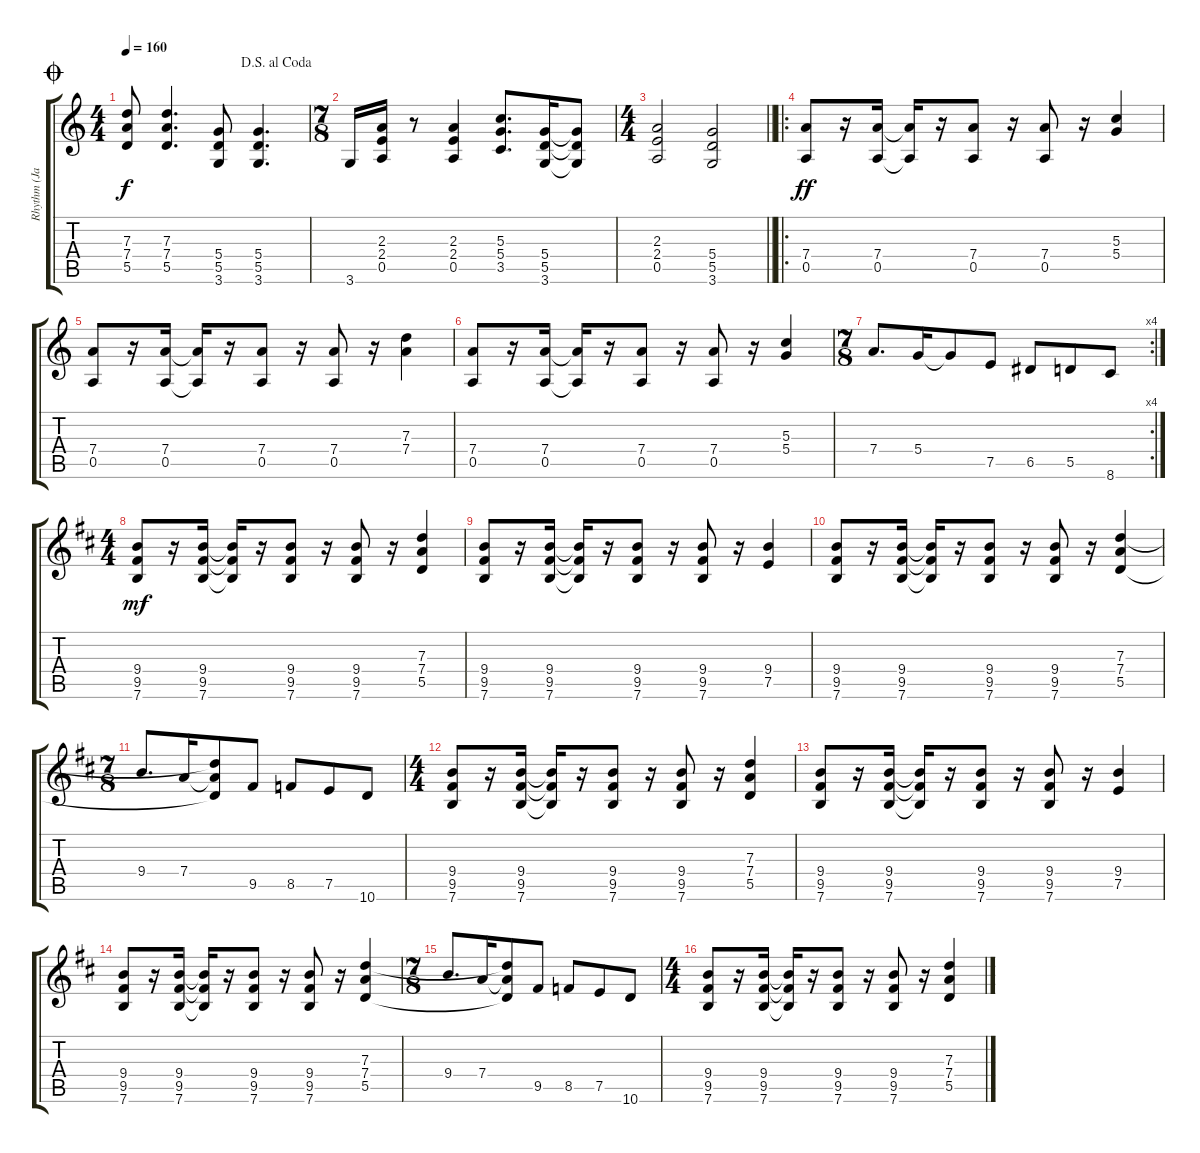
\track ("Rhythm (James)" "Rhythm (Ja") {instrument distortionguitar}
\staff {score tabs}
\tuning (E4 B3 G3 D3 A2 E2) {hide}
\ts (4 4)
\jump coda
\jump dalsegnoalcoda
\tempo 160
\clef g2
\ks c
(7.3 7.4 5.5).8{dy f} (7.3 7.4 5.5).4{d} (5.4 5.5 3.6).8 (5.4 5.5 3.6).4{d} |
\ts (7 8)
3.6.16 (2.3 2.4 0.5).16 r.8 (2.3 2.4 0.5).4 (5.3 5.4 3.5).8{d} (5.4 5.5 3.6).16 (5.4{t} 5.5{t} 3.6{t}).8 |
\ts (4 4)
\barLineRight lightlight
(2.3 2.4 0.5).2 (5.4 5.5 3.6).2 |
\ro
(7.4 0.5).8{dy ff} r.16 (7.4 0.5).16 (7.4{t} 0.5{t}).16 r.16 (7.4 0.5).8 r.16 (7.4 0.5).8 r.16 (5.3 5.4).4 |
(7.4 0.5).8 r.16 (7.4 0.5).16 (7.4{t} 0.5{t}).16 r.16 (7.4 0.5).8 r.16 (7.4 0.5).8 r.16 (7.3 7.4).4 |
(7.4 0.5).8 r.16 (7.4 0.5).16 (7.4{t} 0.5{t}).16 r.16 (7.4 0.5).8 r.16 (7.4 0.5).8 r.16 (5.3 5.4).4 |
\rc 4
\ts (7 8)
7.4.8{d} 5.4.16 5.4{t}.8 7.5.8 6.5.8 5.5.8 8.6.8 |
\ts (4 4)
\ks d
(9.4 9.5 7.6).8{dy mf} r.16 (9.4 9.5 7.6).16 (9.4{t} 9.5{t} 7.6{t}).16 r.16 (9.4 9.5 7.6).8 r.16 (9.4 9.5 7.6).8 r.16 (7.3 7.4 5.5).4 |
(9.4 9.5 7.6).8 r.16 (9.4 9.5 7.6).16 (9.4{t} 9.5{t} 7.6{t}).16 r.16 (9.4 9.5 7.6).8 r.16 (9.4 9.5 7.6).8 r.16 (9.4 7.5).4 |
(9.4 9.5 7.6).8 r.16 (9.4 9.5 7.6).16 (9.4{t} 9.5{t} 7.6{t}).16 r.16 (9.4 9.5 7.6).8 r.16 (9.4 9.5 7.6).8 r.16 (7.3 7.4 5.5).4 |
\ts (7 8)
9.4.8{d} 7.4.16 (7.3{t} 7.4{t} 5.5{t}).8 9.5.8 8.5.8 7.5.8 10.6.8 |
\ts (4 4)
(9.4 9.5 7.6).8 r.16 (9.4 9.5 7.6).16 (9.4{t} 9.5{t} 7.6{t}).16 r.16 (9.4 9.5 7.6).8 r.16 (9.4 9.5 7.6).8 r.16 (7.3 7.4 5.5).4 |
(9.4 9.5 7.6).8 r.16 (9.4 9.5 7.6).16 (9.4{t} 9.5{t} 7.6{t}).16 r.16 (9.4 9.5 7.6).8 r.16 (9.4 9.5 7.6).8 r.16 (9.4 7.5).4 |
(9.4 9.5 7.6).8 r.16 (9.4 9.5 7.6).16 (9.4{t} 9.5{t} 7.6{t}).16 r.16 (9.4 9.5 7.6).8 r.16 (9.4 9.5 7.6).8 r.16 (7.3 7.4 5.5).4 |
\ts (7 8)
9.4.8{d} 7.4.16 (7.3{t} 7.4{t} 5.5{t}).8 9.5.8 8.5.8 7.5.8 10.6.8 |
\ts (4 4)
(9.4 9.5 7.6).8 r.16 (9.4 9.5 7.6).16 (9.4{t} 9.5{t} 7.6{t}).16 r.16 (9.4 9.5 7.6).8 r.16 (9.4 9.5 7.6).8 r.16 (7.3 7.4 5.5).4
